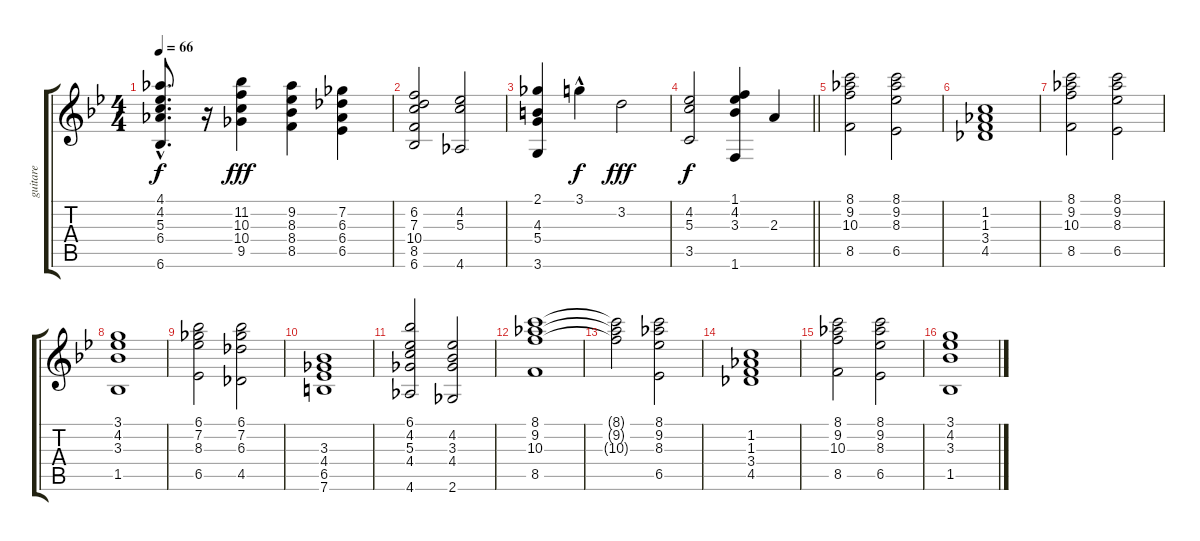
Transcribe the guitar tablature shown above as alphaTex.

\track ("guitare" "guitare") {instrument acousticguitarnylon}
\staff {score tabs}
\tuning (E4 B3 G3 D3 A2 E2) {hide}
\ts (4 4)
\tempo 66
\clef g2
\ks bb
(4.1{hac t} 4.2{hac t} 5.3{hac t} 6.4{hac t} 6.6{hac t}).8{d dy f} r.16 (11.2 10.3 10.4 9.5).4{dy fff} (9.2 8.3 8.4 8.5).4 (7.2 6.3 6.4 6.5).4 |
(6.2 7.3 10.4 8.5 6.6).2 (4.2 5.3 4.6).2 |
(2.1 4.3 5.4 3.6).4 3.1{hac}.4{dy f} 3.2.2{dy fff} |
\barLineRight lightlight
(4.2 5.3 3.5).2{dy f} (1.1 4.2 3.3 1.6).4 2.3.4 |
(8.1 9.2 10.3 8.5).2 (8.1 9.2 8.3 6.5).2 |
(1.2 1.3 3.4 4.5).1 |
(8.1 9.2 10.3 8.5).2 (8.1 9.2 8.3 6.5).2 |
(3.1 4.2 3.3 1.5).1 |
(6.1 7.2 8.3 6.5).2 (6.1 7.2 6.3 4.5).2 |
(3.3 4.4 6.5 7.6).1 |
(6.1 4.2 5.3 4.4 4.6).2 (4.2 3.3 4.4 2.6).2 |
(8.1 9.2 10.3 8.5).1 |
(8.1{t} 9.2{t} 10.3{t}).2 (8.1 9.2 8.3 6.5).2 |
(1.2 1.3 3.4 4.5).1 |
(8.1 9.2 10.3 8.5).2 (8.1 9.2 8.3 6.5).2 |
(3.1 4.2 3.3 1.5).1
